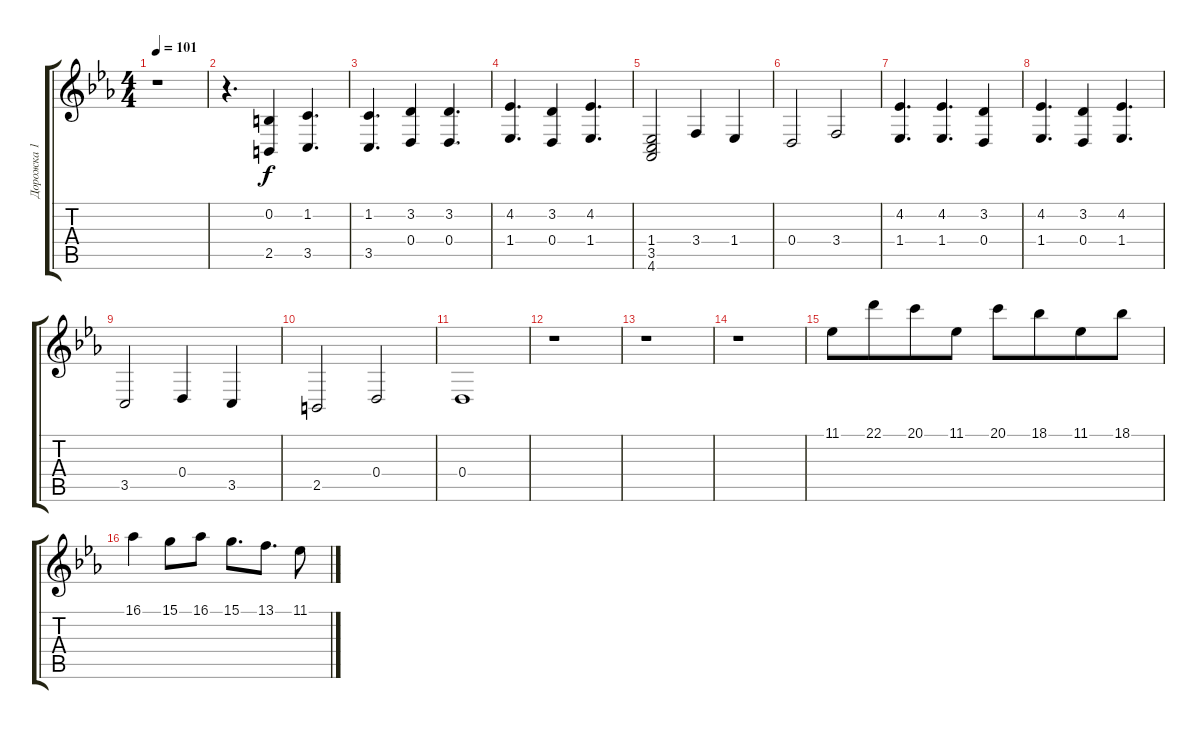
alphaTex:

\track ("Дорожка 1" "Дорожка 1") {instrument acousticgrandpiano}
\staff {score tabs}
\tuning (E4 B3 G3 D3 A2 E2) {hide}
\ts (4 4)
\tempo 101
\clef g2
\ks eb
r.1{dy f} |
r.4{d} (0.2 2.5).4 (1.2 3.5).4{d} |
(1.2 3.5).4{d} (3.2 0.4).4 (3.2 0.4).4{d} |
(4.2 1.4).4{d} (3.2 0.4).4 (4.2 1.4).4{d} |
(1.4 3.5 4.6).2 3.4.4 1.4.4 |
0.4.2 3.4.2 |
(4.2 1.4).4{d} (4.2 1.4).4{d} (3.2 0.4).4 |
(4.2 1.4).4{d} (3.2 0.4).4 (4.2 1.4).4{d} |
3.5.2 0.4.4 3.5.4 |
2.5.2 0.4.2 |
0.4.1 |
r.1 |
r.1 |
r.1 |
11.1.8 22.1.8{beam merge} 20.1.8 11.1.8 20.1.8 18.1.8{beam merge} 11.1.8 18.1.8 |
16.1.4 15.1.8 16.1.8 15.1.8{d} 13.1.8{d} 11.1.8
